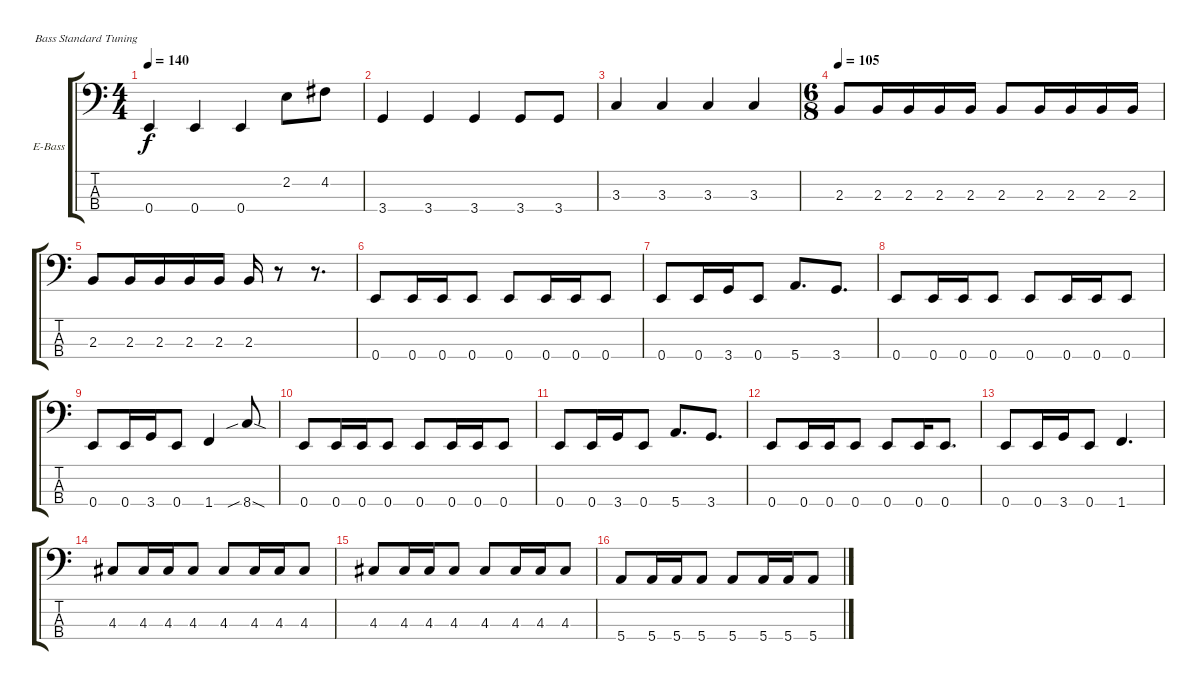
\defaultSystemsLayout 4
\bracketExtendMode groupsimilarinstruments
\firstSystemTrackNameOrientation horizontal
\otherSystemsTrackNameOrientation horizontal
\track ("Peter Baltes" "E-Bass") {instrument electricbassfinger}
\staff {score tabs}
\tuning (G2 D2 A1 E1)
\ts (4 4)
\tempo 140
\clef f4
\ks c
0.4.4{dy f} 0.4.4 0.4.4 2.2.8 4.2.8 |
3.4.4 3.4.4 3.4.4 3.4.8 3.4.8 |
3.3.4 3.3.4 3.3.4 3.3.4 |
\ts (6 8)
\tempo 105
2.3.8 2.3.16 2.3.16 2.3.16 2.3.16 2.3.8 2.3.16 2.3.16 2.3.16 2.3.16 |
2.3.8 2.3.16 2.3.16 2.3.16 2.3.16 2.3.16 r.8 r.8{d} |
0.4.8 0.4.16 0.4.16 0.4.8 0.4.8 0.4.16 0.4.16 0.4.8 |
0.4.8 0.4.16 3.4.16 0.4.8 5.4.8{d} 3.4.8{d} |
0.4.8 0.4.16 0.4.16 0.4.8 0.4.8 0.4.16 0.4.16 0.4.8 |
0.4.8 0.4.16 3.4.16 0.4.8 1.4.4 8.4{sib sod}.8 |
0.4.8 0.4.16 0.4.16 0.4.8 0.4.8 0.4.16 0.4.16 0.4.8 |
0.4.8 0.4.16 3.4.16 0.4.8 5.4.8{d} 3.4.8{d} |
0.4.8 0.4.16 0.4.16 0.4.8 0.4.8 0.4.16 0.4.8{d} |
0.4.8 0.4.16 3.4.16 0.4.8 1.4.4{d} |
4.3.8 4.3.16 4.3.16 4.3.8 4.3.8 4.3.16 4.3.16 4.3.8 |
4.3.8 4.3.16 4.3.16 4.3.8 4.3.8 4.3.16 4.3.16 4.3.8 |
5.4.8 5.4.16 5.4.16 5.4.8 5.4.8 5.4.16 5.4.16 5.4.8
